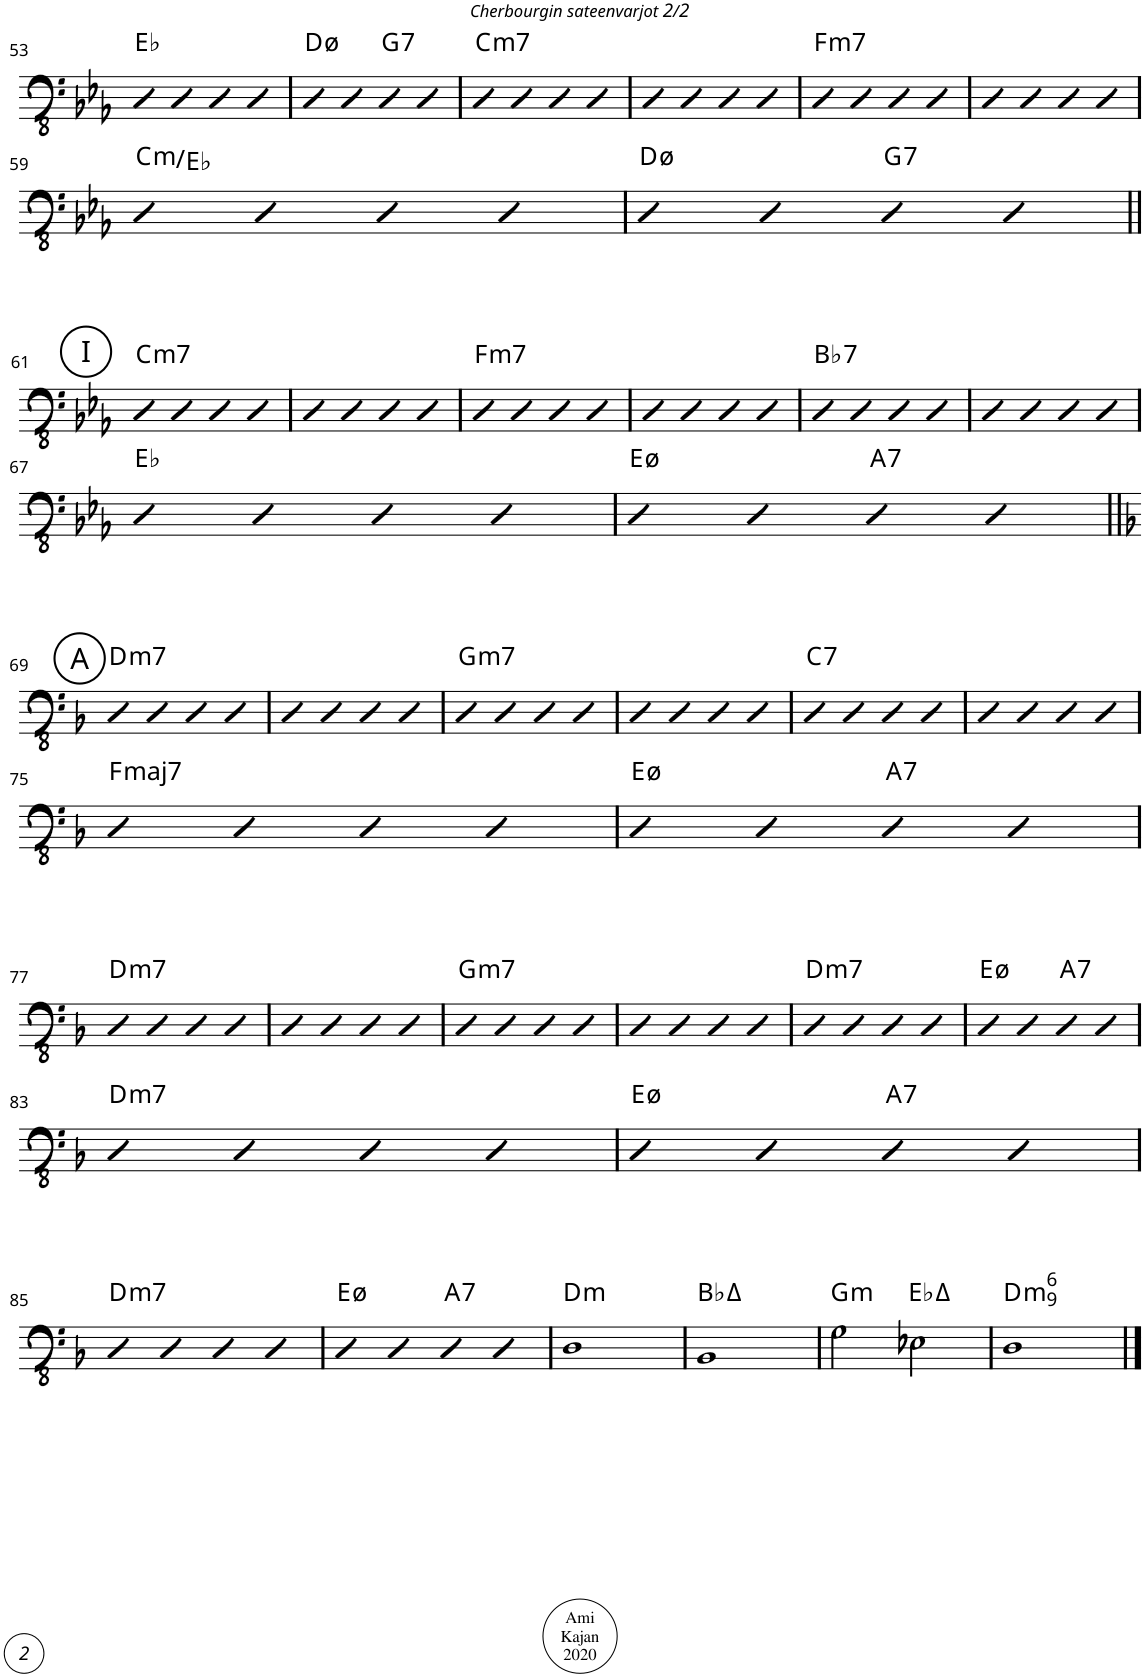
**kern	**harte
*part1	*part1
*staff1	*
*I"Acoustic Bass	*
*I'Bass	*
!!LO:PB:g=z
*clefFv4	*
*k[b-e-a-]	*
*M4/4	*
*met(c)	*
=53	=53
4DD	Eb:maj
4DD	.
4DD	.
4DD	.
=54	=54
4DD	D:hdim7
4DD	.
!	!LO:H:kt=7
4DD	G:7
4DD	.
=55	=55
!	!LO:H:kt=m7
4DD	C:min7
4DD	.
4DD	.
4DD	.
=56	=56
4DD	.
4DD	.
4DD	.
4DD	.
=57	=57
!	!LO:H:kt=m7
4DD	F:min7
4DD	.
4DD	.
4DD	.
=58	=58
4DD	.
4DD	.
4DD	.
4DD	.
!!LO:LB:g=z
=59	=59
!	!LO:H:kt=m
4DD	C:min/b3
4DD	.
4DD	.
4DD	.
=60	=60
4DD	D:hdim7
4DD	.
!	!LO:H:kt=7
4DD	G:7
4DD	.
!!LO:LB:g=z
!!LO:REH:place=s1:a:cj:enc=circle:fs=14:t=I
=61||	=61||
!	!LO:H:kt=m7
4DD	C:min7
4DD	.
4DD	.
4DD	.
=62	=62
4DD	.
4DD	.
4DD	.
4DD	.
=63	=63
!	!LO:H:kt=m7
4DD	F:min7
4DD	.
4DD	.
4DD	.
=64	=64
4DD	.
4DD	.
4DD	.
4DD	.
=65	=65
!	!LO:H:kt=7
4DD	Bb:7
4DD	.
4DD	.
4DD	.
=66	=66
4DD	.
4DD	.
4DD	.
4DD	.
!!LO:LB:g=z
=67	=67
4DD	Eb:maj
4DD	.
4DD	.
4DD	.
=68	=68
4DD	E:hdim7
4DD	.
!	!LO:H:kt=7
4DD	A:7
4DD	.
!!LO:LB:g=z
!!LO:REH:place=s1:a:cj:enc=circle:fs=14:t=A
=69||	=69||
*k[b-]	*
!	!LO:H:kt=m7
4DD	D:min7
4DD	.
4DD	.
4DD	.
=70	=70
4DD	.
4DD	.
4DD	.
4DD	.
=71	=71
!	!LO:H:kt=m7
4DD	G:min7
4DD	.
4DD	.
4DD	.
=72	=72
4DD	.
4DD	.
4DD	.
4DD	.
=73	=73
!	!LO:H:kt=7
4DD	C:7
4DD	.
4DD	.
4DD	.
=74	=74
4DD	.
4DD	.
4DD	.
4DD	.
!!LO:LB:g=z
=75	=75
!	!LO:H:kt=maj7
4DD	F:maj7
4DD	.
4DD	.
4DD	.
=76	=76
4DD	E:hdim7
4DD	.
!	!LO:H:kt=7
4DD	A:7
4DD	.
!!LO:LB:g=z
=77	=77
!	!LO:H:kt=m7
4DD	D:min7
4DD	.
4DD	.
4DD	.
=78	=78
4DD	.
4DD	.
4DD	.
4DD	.
=79	=79
!	!LO:H:kt=m7
4DD	G:min7
4DD	.
4DD	.
4DD	.
=80	=80
4DD	.
4DD	.
4DD	.
4DD	.
=81	=81
!	!LO:H:kt=m7
4DD	D:min7
4DD	.
4DD	.
4DD	.
=82	=82
4DD	E:hdim7
4DD	.
!	!LO:H:kt=7
4DD	A:7
4DD	.
!!LO:LB:g=z
=83	=83
!	!LO:H:kt=m7
4DD	D:min7
4DD	.
4DD	.
4DD	.
=84	=84
4DD	E:hdim7
4DD	.
!	!LO:H:kt=7
4DD	A:7
4DD	.
!!LO:LB:g=z
=85	=85
!	!LO:H:kt=m7
4DD	D:min7
4DD	.
4DD	.
4DD	.
=86	=86
4DD	E:hdim7
4DD	.
!	!LO:H:kt=7
4DD	A:7
4DD	.
=87	=87
!	!LO:H:kt=m
1DD	D:min
=88	=88
1BBB-	Bb:maj
=89	=89
!	!LO:H:kt=m
2GG\	G:min
2EE-X\	Eb:maj
=90	=90
!	!LO:H:kt=m6
1DD	D:min6(9)
==	==
*-	*-
